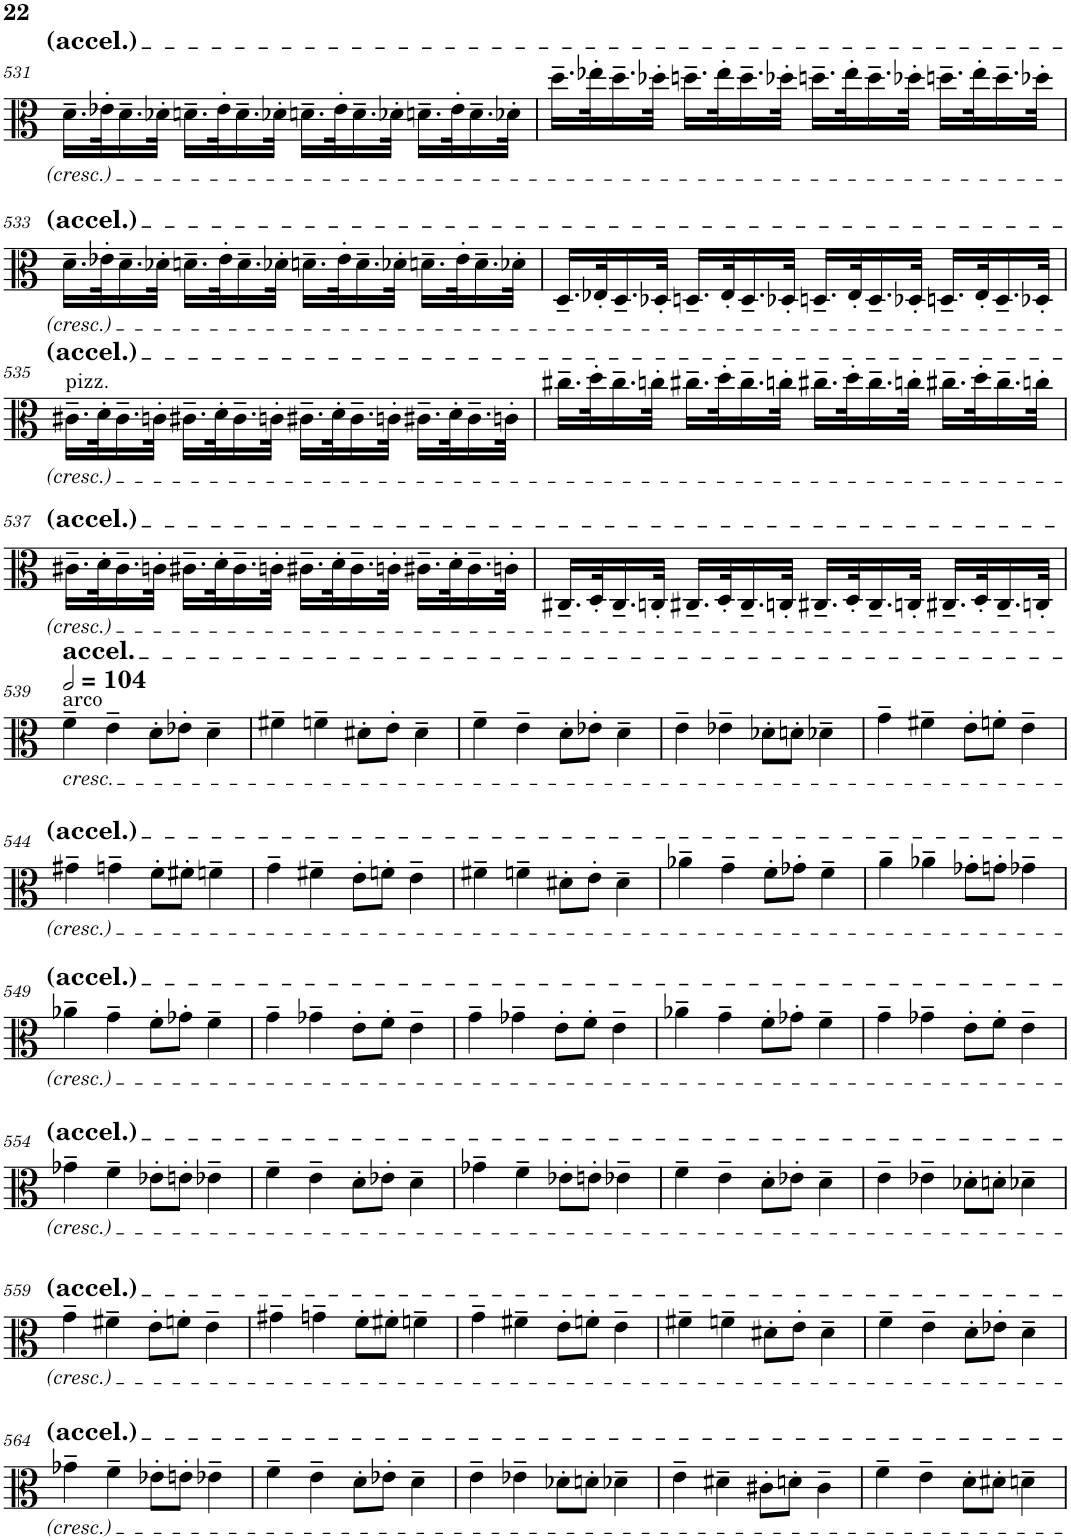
**kern
*part1
*staff1
*I"Viola
*I'Vla.
!!LO:PB:g=z
*clefC3
*k[]
*M4/4
=531
16.d~\LL
32e-X'\K
16.d~\
32d-X'\JJk
16.dn~\LL
32e-'\K
16.d~\
32d-X'\JJk
16.dn~\LL
32e-'\K
16.d~\
32d-X'\JJk
16.dn~\LL
32e-'\K
16.d~\
32d-X'\JJk
=532
16.dd~\LL
32ee-X'\K
16.dd~\
32dd-X'\JJk
16.ddn~\LL
32ee-'\K
16.dd~\
32dd-X'\JJk
16.ddn~\LL
32ee-'\K
16.dd~\
32dd-X'\JJk
16.ddn~\LL
32ee-'\K
16.dd~\
32dd-X'\JJk
!!LO:LB:g=z
=533
16.d~\LL
32e-X'\K
16.d~\
32d-X'\JJk
16.dn~\LL
32e-'\K
16.d~\
32d-X'\JJk
16.dn~\LL
32e-'\K
16.d~\
32d-X'\JJk
16.dn~\LL
32e-'\K
16.d~\
32d-X'\JJk
=534
16.D~/LL
32E-X'/K
16.D~/
32D-X'/JJk
16.Dn~/LL
32E-'/K
16.D~/
32D-X'/JJk
16.Dn~/LL
32E-'/K
16.D~/
32D-X'/JJk
16.Dn~/LL
32E-'/K
16.D~/
32D-X'/JJk
!!LO:LB:g=z
=535
!LO:TX:a:t=pizz.
16.c#X~\LL
32d'\K
16.c#~\
32cn'\JJk
16.c#X~\LL
32d'\K
16.c#~\
32cn'\JJk
16.c#X~\LL
32d'\K
16.c#~\
32cn'\JJk
16.c#X~\LL
32d'\K
16.c#~\
32cn'\JJk
=536
16.cc#X~\LL
32dd'\K
16.cc#~\
32ccn'\JJk
16.cc#X~\LL
32dd'\K
16.cc#~\
32ccn'\JJk
16.cc#X~\LL
32dd'\K
16.cc#~\
32ccn'\JJk
16.cc#X~\LL
32dd'\K
16.cc#~\
32ccn'\JJk
!!LO:LB:g=z
=537
16.c#X~\LL
32d'\K
16.c#~\
32cn'\JJk
16.c#X~\LL
32d'\K
16.c#~\
32cn'\JJk
16.c#X~\LL
32d'\K
16.c#~\
32cn'\JJk
16.c#X~\LL
32d'\K
16.c#~\
32cn'\JJk
=538
16.C#X~/LL
32D'/K
16.C#~/
32Cn'/JJk
16.C#X~/LL
32D'/K
16.C#~/
32Cn'/JJk
16.C#X~/LL
32D'/K
16.C#~/
32Cn'/JJk
16.C#X~/LL
32D'/K
16.C#~/
32Cn'/JJk
!!LO:LB:g=z
=539
*MM208
!LO:TX:a:t=arco
!LO:TX:a:t=accel.
4f~\
4e~\
8d'\L
8e-X'\J
4d~\
=540
4f#X~\
4fn~\
8d#X'\L
8e'\J
4d#~\
=541
4f~\
4e~\
8d'\L
8e-X'\J
4d~\
=542
4e~\
4e-X~\
8d-X'\L
8dn'\J
4d-X~\
=543
4g~\
4f#X~\
8e'\L
8fn'\J
4e~\
!!LO:LB:g=z
=544
4g#X~\
4gn~\
8f'\L
8f#X'\J
4fn~\
=545
4g~\
4f#X~\
8e'\L
8fn'\J
4e~\
=546
4f#X~\
4fn~\
8d#X'\L
8e'\J
4d#~\
=547
4a-X~\
4g~\
8f'\L
8g-X'\J
4f~\
=548
4a~\
4a-X~\
8g-X'\L
8gn'\J
4g-X~\
!!LO:LB:g=z
=549
4a-X~\
4g~\
8f'\L
8g-X'\J
4f~\
=550
4g~\
4g-X~\
8e'\L
8f'\J
4e~\
=551
4g~\
4g-X~\
8e'\L
8f'\J
4e~\
=552
4a-X~\
4g~\
8f'\L
8g-X'\J
4f~\
=553
4g~\
4g-X~\
8e'\L
8f'\J
4e~\
!!LO:LB:g=z
=554
4g-X~\
4f~\
8e-X'\L
8en'\J
4e-X~\
=555
4f~\
4e~\
8d'\L
8e-X'\J
4d~\
=556
4g-X~\
4f~\
8e-X'\L
8en'\J
4e-X~\
=557
4f~\
4e~\
8d'\L
8e-X'\J
4d~\
=558
4e~\
4e-X~\
8d-X'\L
8dn'\J
4d-X~\
!!LO:LB:g=z
=559
4g~\
4f#X~\
8e'\L
8fn'\J
4e~\
=560
4g#X~\
4gn~\
8f'\L
8f#X'\J
4fn~\
=561
4g~\
4f#X~\
8e'\L
8fn'\J
4e~\
=562
4f#X~\
4fn~\
8d#X'\L
8e'\J
4d#~\
=563
4f~\
4e~\
8d'\L
8e-X'\J
4d~\
!!LO:LB:g=z
=564
4g-X~\
4f~\
8e-X'\L
8en'\J
4e-X~\
=565
4f~\
4e~\
8d'\L
8e-X'\J
4d~\
=566
4e~\
4e-X~\
8d-X'\L
8dn'\J
4d-X~\
=567
4e~\
4d#X~\
8c#X'\L
8dn'\J
4c#~\
=568
4f~\
4e~\
8d'\L
8d#X'\J
4dn~\
=
*-
